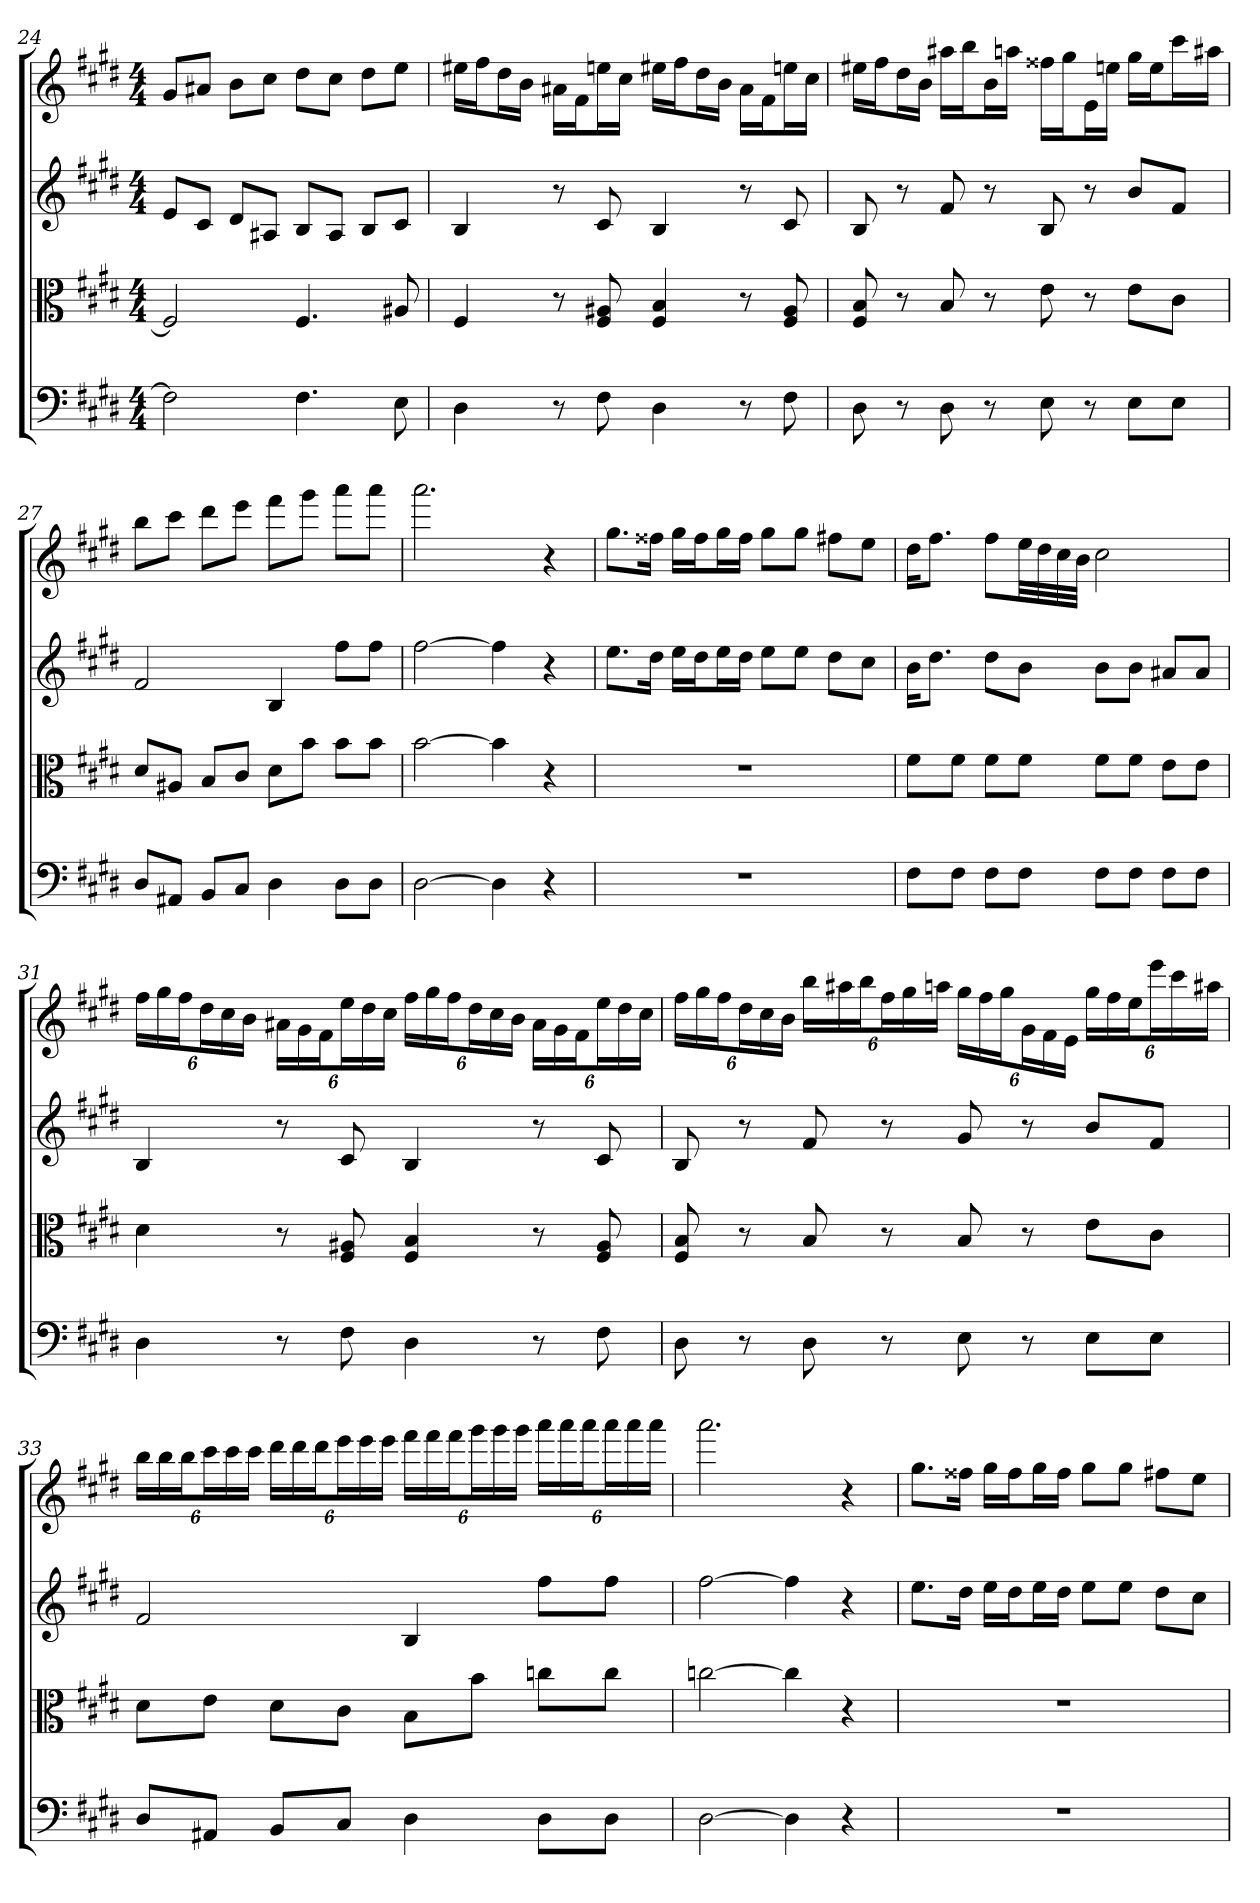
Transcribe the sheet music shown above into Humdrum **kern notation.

**kern	**kern	**kern	**kern
*part4	*part3	*part2	*part1
*staff4	*staff3	*staff2	*staff1
*clefF4	*clefC3	*	*
*k[f#c#g#d#]	*k[f#c#g#d#]	*k[f#c#g#d#]	*k[f#c#g#d#]
*E:	*E:	*E:	*E:
*M4/4	*M4/4	*M4/4	*M4/4
=24	=24	=24	=24
2F#]	2F#]	8eL	8g#L
.	.	8c#J	8a#XJ
.	.	8d#L	8bL
.	.	8A#XJ	8cc#J
4.F#	4.F#	8BL	8dd#L
.	.	8A#J	8cc#J
.	.	8BL	8dd#L
8E	8A#X	8c#J	8eeJ
=25	=25	=25	=25
4D#	4F#	4B	16ee#XLL
.	.	.	16ff#J
.	.	.	16dd#L
.	.	.	16bJJ
8r	8r	8r	16a#XLL
.	.	.	16f#J
8F#	8F# 8A#X	8c#	16eenL
.	.	.	16cc#JJ
4D#	4F# 4B	4B	16ee#XLL
.	.	.	16ff#J
.	.	.	16dd#L
.	.	.	16bJJ
8r	8r	8r	16a#LL
.	.	.	16f#J
8F#	8F# 8A#	8c#	16eenL
.	.	.	16cc#JJ
=26	=26	=26	=26
8D#	8F# 8B	8B	16ee#XLL
.	.	.	16ff#J
8r	8r	8r	16dd#L
.	.	.	16bJJ
8D#	8B	8f#	16aa#XLL
.	.	.	16bbJ
8r	8r	8r	16bL
.	.	.	16aanJJ
8E	8e	8B	16ff##XLL
.	.	.	16gg#J
8r	8r	8r	16eL
.	.	.	16eenJJ
8E\L	8e\L	8bL	16gg#LL
.	.	.	16eeJ
8E\J	8c#\J	8f#J	16ccc#L
.	.	.	16aa#XJJ
=27	=27	=27	=27
8D#/L	8d#/L	2f#	8bbL
8AA#X/J	8A#X/J	.	8ccc#J
8BB/L	8B/L	.	8ddd#L
8C#/J	8c#/J	.	8eeeJ
4D#	8d#\L	4B	8fff#L
.	8b\J	.	8ggg#J
8D#\L	8b\L	8ff#L	8aaaL
8D#\J	8b\J	8ff#J	8aaaJ
=28	=28	=28	=28
[2D#	[2b	[2ff#	2.aaa
4D#]	4b]	4ff#]	.
4r	4r	4r	4r
=29	=29	=29	=29
1r	1r	8.eeL	8.gg#L
.	.	16dd#Jk	16ff##XJk
.	.	16eeLL	16gg#LL
.	.	16dd#J	16ff##J
.	.	16eeL	16gg#L
.	.	16dd#JJ	16ff##JJ
.	.	8eeL	8gg#L
.	.	8eeJ	8gg#J
.	.	8dd#L	8ff#XL
.	.	8cc#J	8eeJ
=30	=30	=30	=30
8F#\L	8f#\L	16bKL	16dd#KL
.	.	8.dd#J	8.ff#J
8F#\J	8f#\J	.	.
8F#\L	8f#\L	8dd#L	8ff#L
8F#\J	8f#\J	8bJ	32eeLL
.	.	.	32dd#
.	.	.	32cc#
.	.	.	32bJJJ
8F#\L	8f#\L	8bL	2cc#
8F#\J	8f#\J	8bJ	.
8F#\L	8e\L	8a#XL	.
8F#\J	8e\J	8a#J	.
=31	=31	=31	=31
4D#	4d#	4B	24ff#LL
.	.	.	24gg#
.	.	.	24ff#J
.	.	.	24dd#L
.	.	.	24cc#
.	.	.	24bJJ
8r	8r	8r	24a#XLL
.	.	.	24g#
.	.	.	24f#J
8F#	8F# 8A#X	8c#	24eeL
.	.	.	24dd#
.	.	.	24cc#JJ
4D#	4F# 4B	4B	24ff#LL
.	.	.	24gg#
.	.	.	24ff#J
.	.	.	24dd#L
.	.	.	24cc#
.	.	.	24bJJ
8r	8r	8r	24a#LL
.	.	.	24g#
.	.	.	24f#J
8F#	8F# 8A#	8c#	24eeL
.	.	.	24dd#
.	.	.	24cc#JJ
=32	=32	=32	=32
8D#	8F# 8B	8B	24ff#LL
.	.	.	24gg#
.	.	.	24ff#J
8r	8r	8r	24dd#L
.	.	.	24cc#
.	.	.	24bJJ
8D#	8B	8f#	24bbLL
.	.	.	24aa#X
.	.	.	24bbJ
8r	8r	8r	24ff#L
.	.	.	24gg#
.	.	.	24aanJJ
8E	8B	8g#	24gg#LL
.	.	.	24ff#
.	.	.	24gg#J
8r	8r	8r	24g#L
.	.	.	24f#
.	.	.	24eJJ
8E\L	8e\L	8bL	24gg#LL
.	.	.	24ff#
.	.	.	24eeJ
8E\J	8c#\J	8f#J	24eeeL
.	.	.	24ccc#
.	.	.	24aa#XJJ
=33	=33	=33	=33
8D#/L	8d#\L	2f#	24bbLL
.	.	.	24bb
.	.	.	24bbJ
8AA#X/J	8e\J	.	24ccc#L
.	.	.	24ccc#
.	.	.	24ccc#JJ
8BB/L	8d#\L	.	24ddd#LL
.	.	.	24ddd#
.	.	.	24ddd#J
8C#/J	8c#\J	.	24eeeL
.	.	.	24eee
.	.	.	24eeeJJ
4D#	8B\L	4B	24fff#LL
.	.	.	24fff#
.	.	.	24fff#J
.	8b\J	.	24ggg#L
.	.	.	24ggg#
.	.	.	24ggg#JJ
8D#\L	8ccn\L	8ff#L	24aaaLL
.	.	.	24aaa
.	.	.	24aaaJ
8D#\J	8cc\J	8ff#J	24aaaL
.	.	.	24aaa
.	.	.	24aaaJJ
=34	=34	=34	=34
[2D#	[2ccn	[2ff#	2.aaa
4D#]	4cc]	4ff#]	.
4r	4r	4r	4r
=35	=35	=35	=35
1r	1r	8.eeL	8.gg#L
.	.	16dd#Jk	16ff##XJk
.	.	16eeLL	16gg#LL
.	.	16dd#J	16ff##J
.	.	16eeL	16gg#L
.	.	16dd#JJ	16ff##JJ
.	.	8eeL	8gg#L
.	.	8eeJ	8gg#J
.	.	8dd#L	8ff#XL
.	.	8cc#J	8eeJ
=	=	=	=
*-	*-	*-	*-
